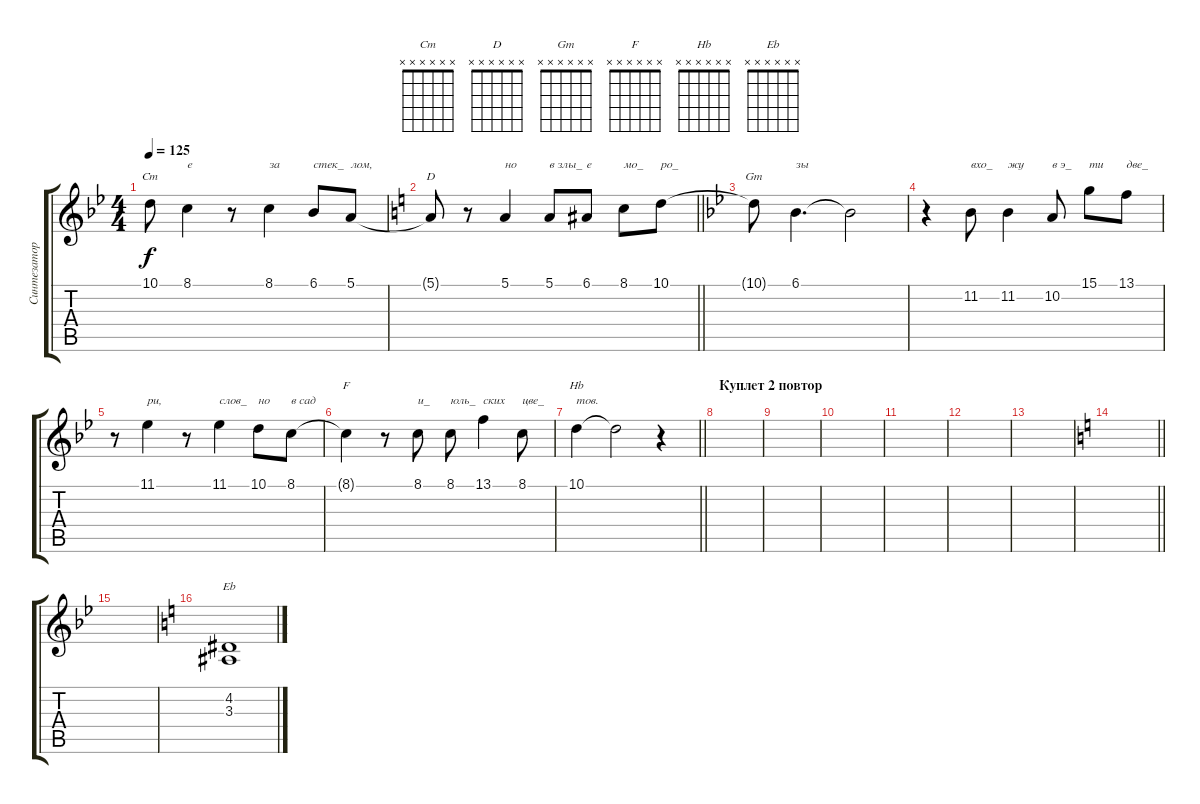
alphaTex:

\track ("Синтезатор" "Синтезатор") {instrument stringensemble1}
\staff {score tabs}
\tuning (E4 B3 G3 D3 A2 E2) {hide}
\chord ("Cm" x x x x x x)
\chord ("D" x x x x x x)
\chord ("Gm" x x x x x x)
\chord ("F" x x x x x x)
\chord ("Hb" x x x x x x)
\chord ("Eb" x x x x x x)
\ts (4 4)
\tempo 125
\clef g2
\ks bb
10.1{t}.8{ch "Cm" dy f} 8.1.4{txt "е"} r.8 8.1.4{txt "за"} 6.1.8{txt "стек_"} 5.1.8{txt "лом,"} |
\barLineRight lightlight
\ks c
5.1{t}.8{ch "D"} r.8 5.1.4{txt "но"} 5.1.8{txt "в злы_"} 6.1.8{txt "е"} 8.1.8{txt "мо_"} 10.1.8{txt "ро_"} |
\ks bb
10.1{t}.8{ch "Gm"} 6.1.4{d txt "зы"} 6.1{t}.2 |
r.4 11.2.8{txt "вхо_"} 11.2.4{txt "жу"} 10.2.8{txt "в э_"} 15.1.8{txt "ти"} 13.1.8{txt "две_"} |
r.8 11.1.4{txt "ри,"} r.8 11.1.4{txt "слов_"} 10.1.8{txt "но"} 8.1.8{txt "в сад"} |
8.1{t}.4{ch "F"} r.8 8.1.8{txt "и_"} 8.1.8{txt "юль_"} 13.1.4{txt "ских"} 8.1.8{txt "цве_"} |
\barLineRight lightlight
10.1.4{ch "Hb" txt "тов."} 10.1{t}.2 r.4 |
\section ("" "Куплет 2 повтор")
|
|
|
|
|
|
\barLineRight lightlight
\ks c
|
\ks bb
|
\ks c
(4.2 3.3).1{ch "Eb" volume 12}
